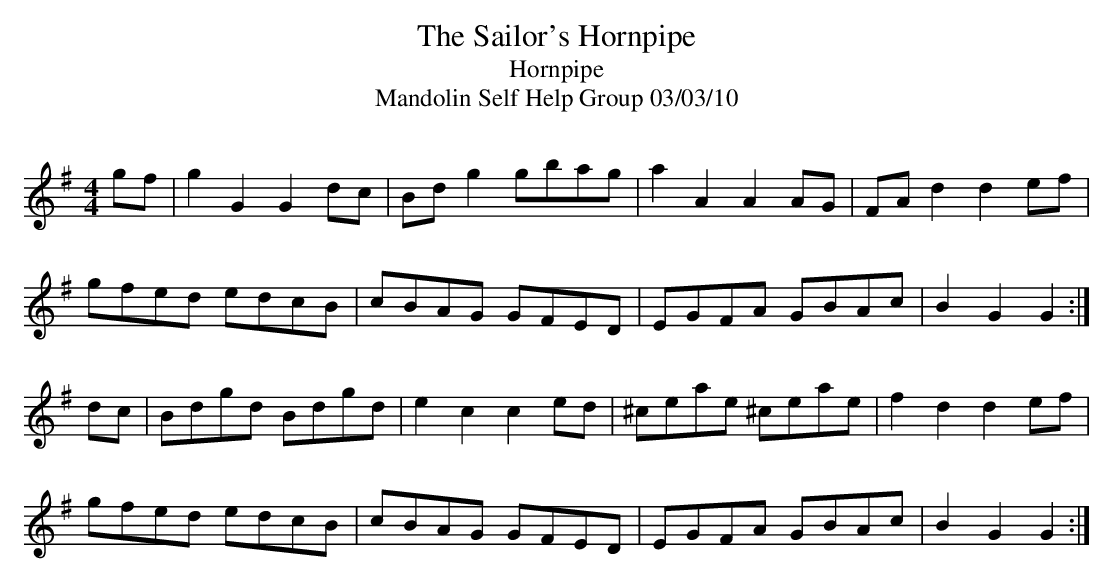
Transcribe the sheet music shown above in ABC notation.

X:1
T:Sailor's Hornpipe, The
T:Hornpipe
T:Mandolin Self Help Group 03/03/10
Q:120
M:4/4
L:1/8
K:Gmaj
gf | g2G2G2dc | Bdg2 gbag | a2A2A2AG | FAd2d2ef |
gfed edcB | cBAG GFED | EGFA GBAc | B2G2G2 :|
dc | Bdgd Bdgd | e2c2c2ed | ^ceae ^ceae | f2d2d2ef |
gfed edcB | cBAG GFED | EGFA GBAc | B2G2G2 :|
